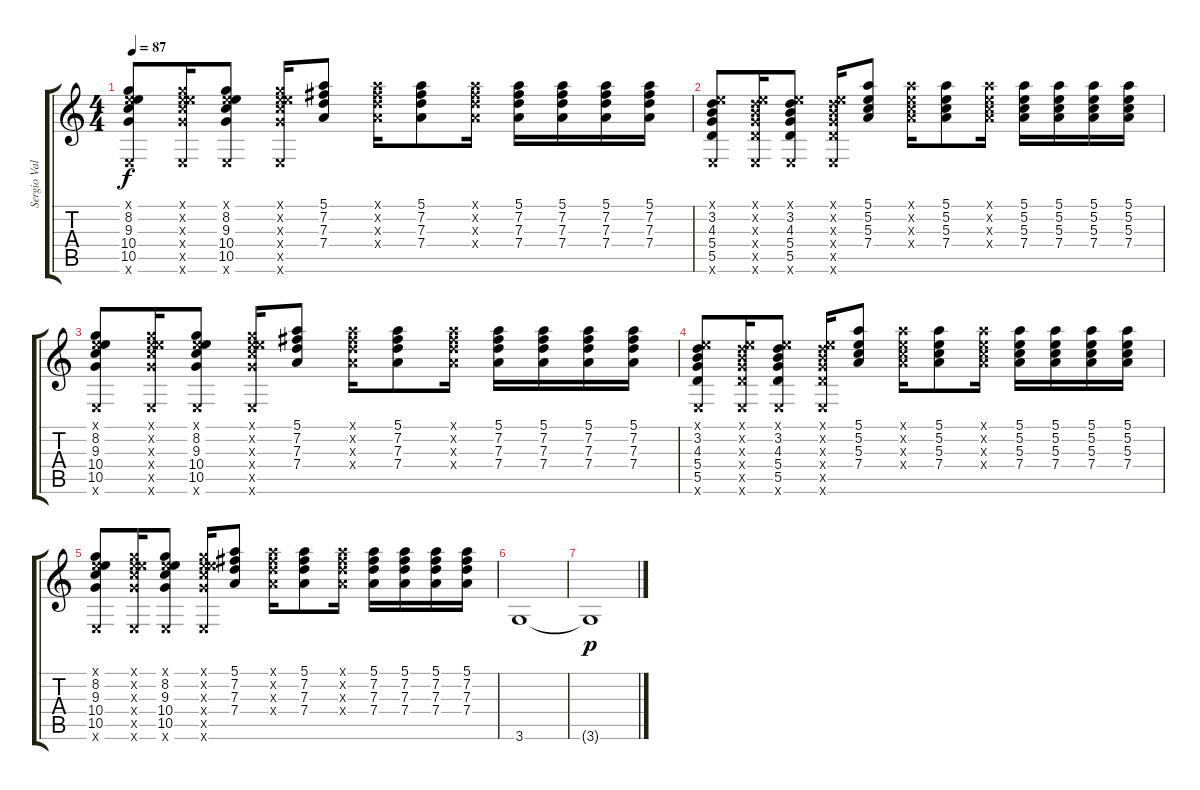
\track ("Sergio Vallín (Ritmo)" "Sergio Val") {instrument electricguitarclean}
\staff {score tabs}
\tuning (E4 B3 G3 D3 A2 E2) {hide}
\ts (4 4)
\tempo 87
\clef g2
\ks c
(0.1{x} 8.2 9.3 10.4 10.5 0.6{x}).8{dy f} (0.1{x} 8.2{x} 9.3{x} 10.4{x} 10.5{x} 0.6{x}).16 (0.1{x} 8.2 9.3 10.4 10.5 0.6{x}).8 (0.1{x} 8.2{x} 9.3{x} 10.4{x} 10.5{x} 0.6{x}).16 (5.1 7.2 7.3 7.4).8 (5.1{x} 7.2{x} 7.3{x} 7.4{x}).16 (5.1 7.2 7.3 7.4).8 (5.1{x} 7.2{x} 7.3{x} 7.4{x}).16 (5.1 7.2 7.3 7.4).16 (5.1 7.2 7.3 7.4).16 (5.1 7.2 7.3 7.4).16 (5.1 7.2 7.3 7.4).16 |
(0.1{x} 3.2 4.3 5.4 5.5 0.6{x}).8 (0.1{x} 3.2{x} 4.3{x} 5.4{x} 5.5{x} 0.6{x}).16 (0.1{x} 3.2 4.3 5.4 5.5 0.6{x}).8 (0.1{x} 3.2{x} 4.3{x} 5.4{x} 5.5{x} 0.6{x}).16 (5.1 5.2 5.3 7.4).8 (5.1{x} 5.2{x} 5.3{x} 7.4{x}).16 (5.1 5.2 5.3 7.4).8 (5.1{x} 5.2{x} 5.3{x} 7.4{x}).16 (5.1 5.2 5.3 7.4).16 (5.1 5.2 5.3 7.4).16 (5.1 5.2 5.3 7.4).16 (5.1 5.2 5.3 7.4).16 |
(0.1{x} 8.2 9.3 10.4 10.5 0.6{x}).8 (0.1{x} 8.2{x} 9.3{x} 10.4{x} 10.5{x} 0.6{x}).16 (0.1{x} 8.2 9.3 10.4 10.5 0.6{x}).8 (0.1{x} 8.2{x} 9.3{x} 10.4{x} 10.5{x} 0.6{x}).16 (5.1 7.2 7.3 7.4).8 (5.1{x} 7.2{x} 7.3{x} 7.4{x}).16 (5.1 7.2 7.3 7.4).8 (5.1{x} 7.2{x} 7.3{x} 7.4{x}).16 (5.1 7.2 7.3 7.4).16 (5.1 7.2 7.3 7.4).16 (5.1 7.2 7.3 7.4).16 (5.1 7.2 7.3 7.4).16 |
(0.1{x} 3.2 4.3 5.4 5.5 0.6{x}).8 (0.1{x} 3.2{x} 4.3{x} 5.4{x} 5.5{x} 0.6{x}).16 (0.1{x} 3.2 4.3 5.4 5.5 0.6{x}).8 (0.1{x} 3.2{x} 4.3{x} 5.4{x} 5.5{x} 0.6{x}).16 (5.1 5.2 5.3 7.4).8 (5.1{x} 5.2{x} 5.3{x} 7.4{x}).16 (5.1 5.2 5.3 7.4).8 (5.1{x} 5.2{x} 5.3{x} 7.4{x}).16 (5.1 5.2 5.3 7.4).16 (5.1 5.2 5.3 7.4).16 (5.1 5.2 5.3 7.4).16 (5.1 5.2 5.3 7.4).16 |
(0.1{x} 8.2 9.3 10.4 10.5 0.6{x}).8 (0.1{x} 8.2{x} 9.3{x} 10.4{x} 10.5{x} 0.6{x}).16 (0.1{x} 8.2 9.3 10.4 10.5 0.6{x}).8 (0.1{x} 8.2{x} 9.3{x} 10.4{x} 10.5{x} 0.6{x}).16 (5.1 7.2 7.3 7.4).8 (5.1{x} 7.2{x} 7.3{x} 7.4{x}).16 (5.1 7.2 7.3 7.4).8 (5.1{x} 7.2{x} 7.3{x} 7.4{x}).16 (5.1 7.2 7.3 7.4).16 (5.1 7.2 7.3 7.4).16 (5.1 7.2 7.3 7.4).16 (5.1 7.2 7.3 7.4).16 |
3.6.1 |
3.6{t}.1{dy p}
